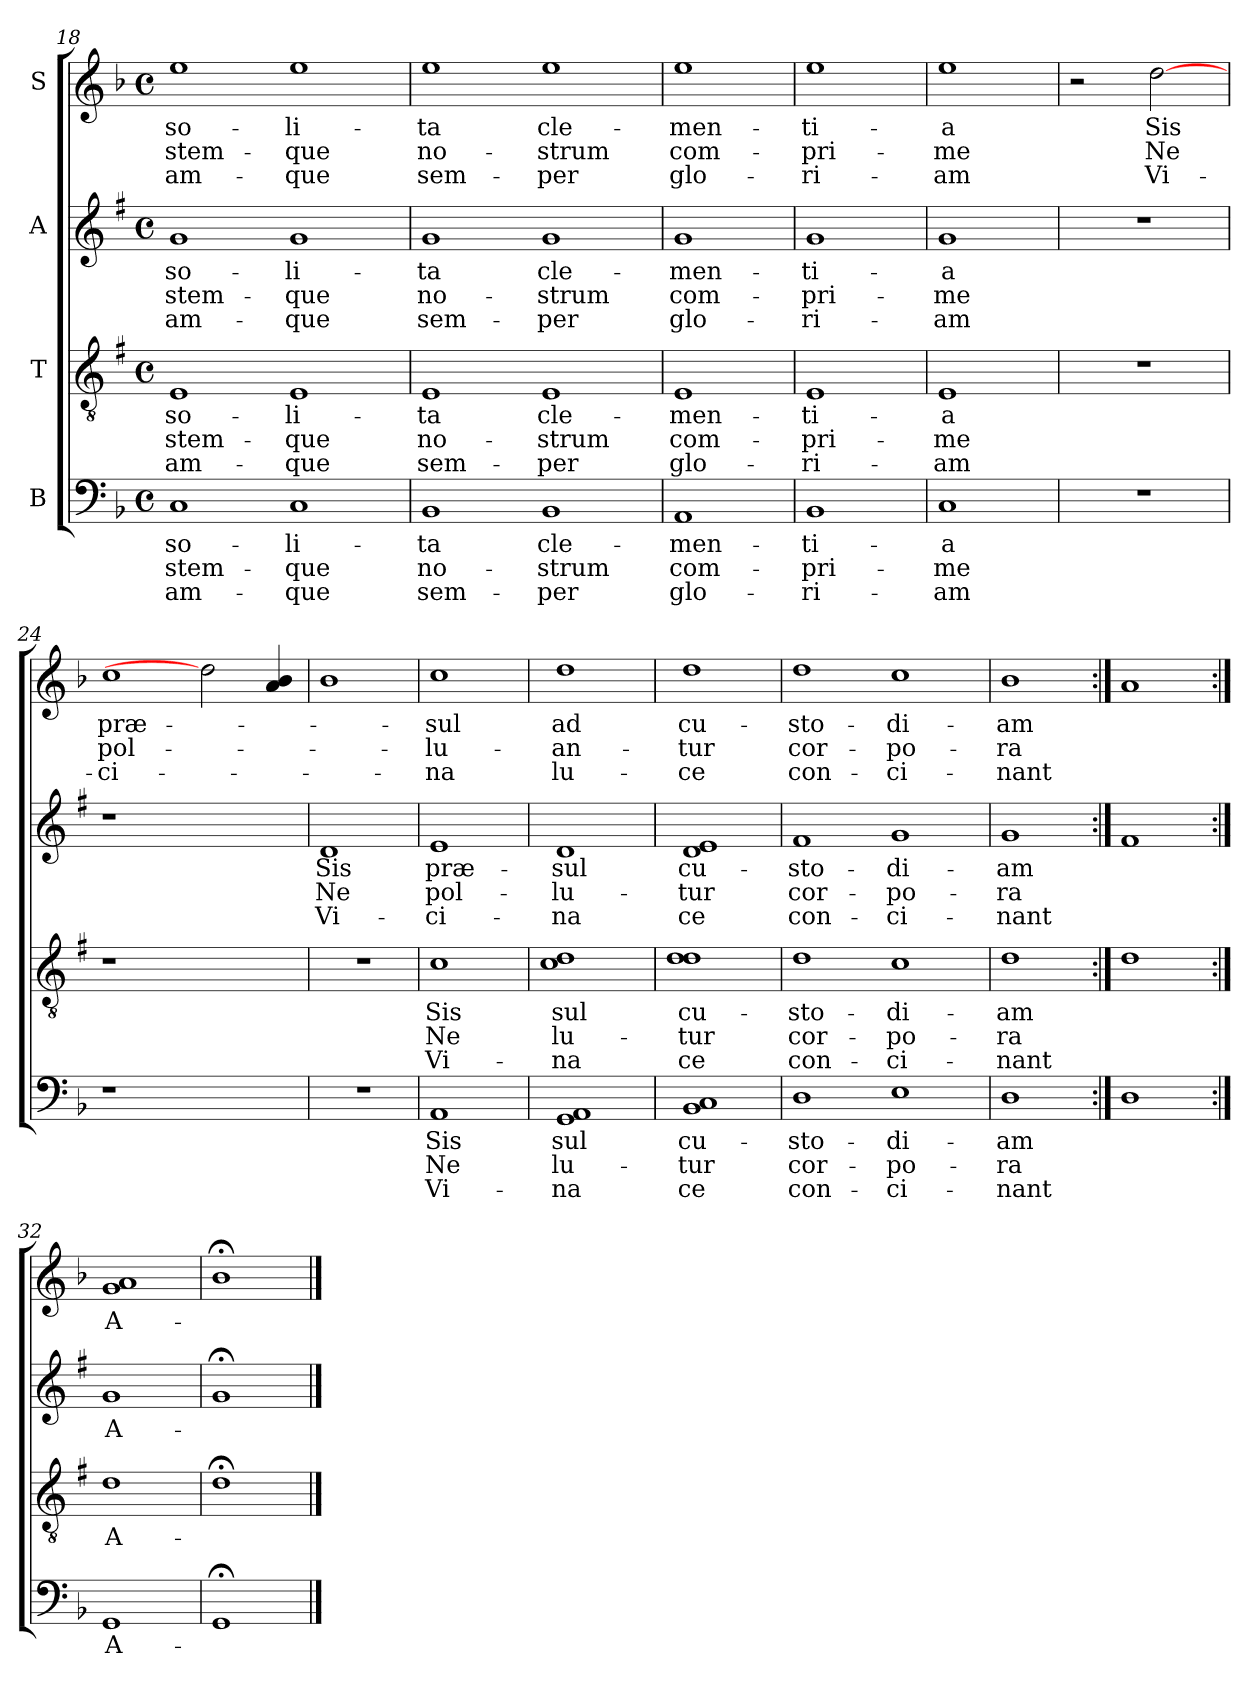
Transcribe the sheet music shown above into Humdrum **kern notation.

**kern	**text	**text	**text	**kern	**text	**text	**text	**kern	**text	**text	**text	**kern	**text	**text	**text
*part4	*part4	*part4	*part4	*part3	*part3	*part3	*part3	*part2	*part2	*part2	*part2	*part1	*part1	*part1	*part1
*staff4	*staff4	*staff4	*staff4	*staff3	*staff3	*staff3	*staff3	*staff2	*staff2	*staff2	*staff2	*staff1	*staff1	*staff1	*staff1
*I"B	*	*	*	*I"T	*	*	*	*I"A	*	*	*	*I"S	*	*	*
*clefF4	*	*	*	*clefGv2	*	*	*	*clefG2	*	*	*	*clefG2	*	*	*
*	*	*	*	*ITrd1c2	*	*	*	*ITrd1c2	*	*	*	*	*	*	*
*k[b-]	*	*	*	*k[b-]	*	*	*	*k[b-]	*	*	*	*k[b-]	*	*	*
*F:	*	*	*	*F:	*	*	*	*F:	*	*	*	*F:	*	*	*
*M4/4	*	*	*	*M4/4	*	*	*	*M4/4	*	*	*	*M4/4	*	*	*
*met(c)	*	*	*	*met(c)	*	*	*	*met(c)	*	*	*	*met(c)	*	*	*
=18	=18	=18	=18	=18	=18	=18	=18	=18	=18	=18	=18	=18	=18	=18	=18
!	!LO:LY:b	!LO:LY:b	!LO:LY:b	!	!LO:LY:b	!LO:LY:b	!LO:LY:b	!	!LO:LY:b	!LO:LY:b	!LO:LY:b	!	!LO:LY:b	!LO:LY:b	!LO:LY:b
1C	so-	-stem-	-am-	1D	so-	-stem-	-am-	1f	so-	-stem-	-am-	1ee	so-	-stem-	-am-
!	!LO:LY:b	!LO:LY:b	!LO:LY:b	!	!LO:LY:b	!LO:LY:b	!LO:LY:b	!	!LO:LY:b	!LO:LY:b	!LO:LY:b	!	!LO:LY:b	!LO:LY:b	!LO:LY:b
1C	-li-	-que	-que	1D	-li-	-que	-que	1f	-li-	-que	-que	1ee	-li-	-que	-que
=19	=19	=19	=19	=19	=19	=19	=19	=19	=19	=19	=19	=19	=19	=19	=19
!	!LO:LY:b	!LO:LY:b	!LO:LY:b	!	!LO:LY:b	!LO:LY:b	!LO:LY:b	!	!LO:LY:b	!LO:LY:b	!LO:LY:b	!	!LO:LY:b	!LO:LY:b	!LO:LY:b
1BB-	-ta	no-	sem-	1D	-ta	no-	sem-	1f	-ta	no-	sem-	1ee	-ta	no-	sem-
!	!LO:LY:b	!LO:LY:b	!LO:LY:b	!	!LO:LY:b	!LO:LY:b	!LO:LY:b	!	!LO:LY:b	!LO:LY:b	!LO:LY:b	!	!LO:LY:b	!LO:LY:b	!LO:LY:b
1BB-	cle-	-strum	-per	1D	cle-	-strum	-per	1f	cle-	-strum	-per	1ee	cle-	-strum	-per
=20	=20	=20	=20	=20	=20	=20	=20	=20	=20	=20	=20	=20	=20	=20	=20
!	!LO:LY:b	!LO:LY:b	!LO:LY:b	!	!LO:LY:b	!LO:LY:b	!LO:LY:b	!	!LO:LY:b	!LO:LY:b	!LO:LY:b	!	!LO:LY:b	!LO:LY:b	!LO:LY:b
1AA	-men-	com-	glo-	1D	-men-	com-	glo-	1f	-men-	com-	glo-	1ee	-men-	com-	glo-
=21	=21	=21	=21	=21	=21	=21	=21	=21	=21	=21	=21	=21	=21	=21	=21
!	!LO:LY:b:rj	!LO:LY:b:rj	!LO:LY:b:rj	!	!LO:LY:b:rj	!LO:LY:b:rj	!LO:LY:b:rj	!	!LO:LY:b:rj	!LO:LY:b:rj	!LO:LY:b:rj	!	!LO:LY:b:rj	!LO:LY:b:rj	!LO:LY:b:rj
1BB-	-ti-	-pri-	-ri-	1D	-ti-	-pri-	-ri-	1f	-ti-	-pri-	-ri-	1ee	-ti-	-pri-	-ri-
!!LO:LB:g=z
=22	=22	=22	=22	=22	=22	=22	=22	=22	=22	=22	=22	=22	=22	=22	=22
!	!LO:LY:b:rj	!LO:LY:b:rj	!LO:LY:b:rj	!	!LO:LY:b:rj	!LO:LY:b:rj	!LO:LY:b:rj	!	!LO:LY:b:rj	!LO:LY:b:rj	!LO:LY:b:rj	!	!LO:LY:b:rj	!LO:LY:b:rj	!LO:LY:b:rj
1C	-a	-me	-am	1D	-a	-me	-am	1f	-a	-me	-am	1ee	-a	-me	-am
=23	=23	=23	=23	=23	=23	=23	=23	=23	=23	=23	=23	=23	=23	=23	=23
!LO:N:vis=1	!	!	!	!LO:N:vis=1	!	!	!	!LO:N:vis=1	!	!	!	!	!	!	!
1r	.	.	.	1r	.	.	.	1r	.	.	.	2r	.	.	.
!	!	!	!	!	!	!	!	!	!	!	!	!	!LO:LY:b	!LO:LY:b	!LO:LY:b
.	.	.	.	.	.	.	.	.	.	.	.	[2dd	Sis	Ne	Vi-
=24	=24	=24	=24	=24	=24	=24	=24	=24	=24	=24	=24	=24	=24	=24	=24
!LO:N:vis=1	!	!	!	!LO:N:vis=1	!	!	!	!LO:N:vis=1	!	!	!	!	!LO:LY:b	!LO:LY:b	!LO:LY:b
1r	.	.	.	1r	.	.	.	1r	.	.	.	1cc	præ-	pol-	-ci-
2.ryy	.	.	.	2.ryy	.	.	.	2.ryy	.	.	.	2dd]	.	.	.
.	.	.	.	.	.	.	.	.	.	.	.	4a/ 4b-/	.	.	.
=25	=25	=25	=25	=25	=25	=25	=25	=25	=25	=25	=25	=25	=25	=25	=25
!	!	!	!	!	!	!	!	!	!LO:LY:b	!LO:LY:b	!LO:LY:b	!	!	!	!
1r	.	.	.	1r	.	.	.	1c	Sis	Ne	Vi-	1b-	.	.	.
=26	=26	=26	=26	=26	=26	=26	=26	=26	=26	=26	=26	=26	=26	=26	=26
!	!LO:LY:b	!LO:LY:b	!LO:LY:b	!	!LO:LY:b	!LO:LY:b	!LO:LY:b	!	!LO:LY:b	!LO:LY:b	!LO:LY:b	!	!LO:LY:b	!LO:LY:b	!LO:LY:b
1AA	Sis	Ne	Vi-	1B-	Sis	Ne	Vi-	1d	præ-	pol-	-ci-	1cc	-sul	-lu-	-na
=27	=27	=27	=27	=27	=27	=27	=27	=27	=27	=27	=27	=27	=27	=27	=27
!	!LO:LY:b	!LO:LY:b	!LO:LY:b	!	!LO:LY:b	!LO:LY:b	!LO:LY:b	!	!LO:LY:b	!LO:LY:b	!LO:LY:b	!	!LO:LY:b	!LO:LY:b	!LO:LY:b
1GG 1AA	-sul	-lu-	-na	1B- 1c	-sul	-lu-	-na	1c	-sul	-lu-	-na	1dd	ad	-an-	lu-
=28	=28	=28	=28	=28	=28	=28	=28	=28	=28	=28	=28	=28	=28	=28	=28
!	!LO:LY:b	!LO:LY:b	!LO:LY:b	!	!LO:LY:b	!LO:LY:b	!LO:LY:b	!	!LO:LY:b	!LO:LY:b	!LO:LY:b	!	!LO:LY:b	!LO:LY:b	!LO:LY:b
1BB- 1C	cu-	-tur	-ce	1c 1c	cu-	-tur	-ce	1c 1d	cu-	-tur	-ce	1dd	cu-	-tur	-ce
=29	=29	=29	=29	=29	=29	=29	=29	=29	=29	=29	=29	=29	=29	=29	=29
!	!LO:LY:b	!LO:LY:b	!LO:LY:b	!	!LO:LY:b	!LO:LY:b	!LO:LY:b	!	!LO:LY:b	!LO:LY:b	!LO:LY:b	!	!LO:LY:b	!LO:LY:b	!LO:LY:b
1D	-sto-	cor-	con-	1c	-sto-	cor-	con-	1e	-sto-	cor-	con-	1dd	-sto-	cor-	con-
!	!LO:LY:b	!LO:LY:b	!LO:LY:b	!	!LO:LY:b	!LO:LY:b	!LO:LY:b	!	!LO:LY:b	!LO:LY:b	!LO:LY:b	!	!LO:LY:b	!LO:LY:b	!LO:LY:b
1E	-di-	-po-	-ci-	1B-	-di-	-po-	-ci-	1f	-di-	-po-	-ci-	1cc	-di-	-po-	-ci-
=30	=30	=30	=30	=30	=30	=30	=30	=30	=30	=30	=30	=30	=30	=30	=30
!	!LO:LY:b	!LO:LY:b	!LO:LY:b	!	!LO:LY:b	!LO:LY:b	!LO:LY:b	!	!LO:LY:b	!LO:LY:b	!LO:LY:b	!	!LO:LY:b	!LO:LY:b	!LO:LY:b
1D	-am	-ra	-nant	1c	-am	-ra	-nant	1f	-am	-ra	-nant	1b-	-am	-ra	-nant
=31:|!	=31:|!	=31:|!	=31:|!	=31:|!	=31:|!	=31:|!	=31:|!	=31:|!	=31:|!	=31:|!	=31:|!	=31:|!	=31:|!	=31:|!	=31:|!
1D	.	.	.	1c	.	.	.	1e	.	.	.	1a	.	.	.
=32:|!	=32:|!	=32:|!	=32:|!	=32:|!	=32:|!	=32:|!	=32:|!	=32:|!	=32:|!	=32:|!	=32:|!	=32:|!	=32:|!	=32:|!	=32:|!
!	!LO:LY:b:rj	!	!	!	!LO:LY:b:rj	!	!	!	!LO:LY:b:rj	!	!	!	!LO:LY:b	!	!
1GG	A-	.	.	1c	A-	.	.	1f	A-	.	.	1g 1a	A-	.	.
=33	=33	=33	=33	=33	=33	=33	=33	=33	=33	=33	=33	=33	=33	=33	=33
1GG;	.	.	.	1c;<	.	.	.	1f;	.	.	.	1b-;<	.	.	.
==	==	==	==	==	==	==	==	==	==	==	==	==	==	==	==
*-	*-	*-	*-	*-	*-	*-	*-	*-	*-	*-	*-	*-	*-	*-	*-
